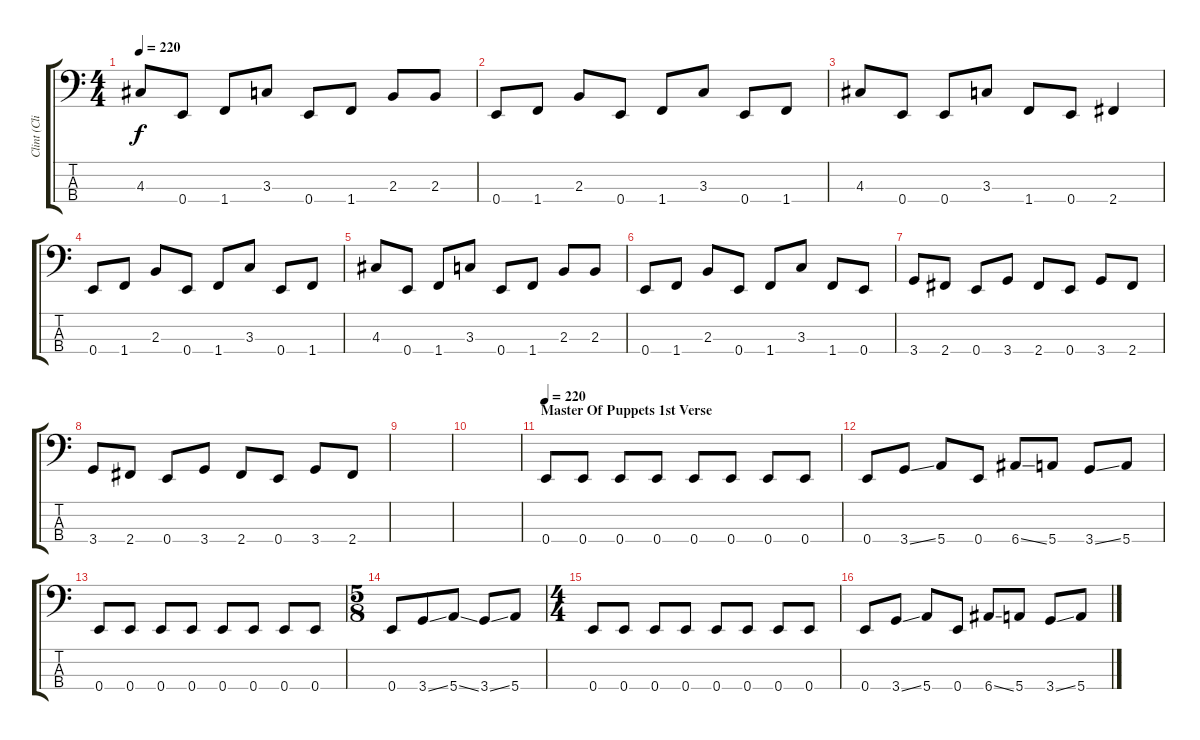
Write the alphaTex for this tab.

\track ("Clint (Cliffs Bass)" "Clint (Cli") {instrument electricbassfinger}
\staff {score tabs}
\tuning (G2 D2 A1 E1) {hide}
\ts (4 4)
\tempo 220
\clef f4
\ks c
4.3.8{dy f} 0.4.8 1.4.8 3.3.8 0.4.8 1.4.8 2.3.8 2.3.8 |
0.4.8 1.4.8 2.3.8 0.4.8 1.4.8 3.3.8 0.4.8 1.4.8 |
4.3.8 0.4.8 0.4.8 3.3.8 1.4.8 0.4.8 2.4.4 |
0.4.8 1.4.8 2.3.8 0.4.8 1.4.8 3.3.8 0.4.8 1.4.8 |
4.3.8 0.4.8 1.4.8 3.3.8 0.4.8 1.4.8 2.3.8 2.3.8 |
0.4.8 1.4.8 2.3.8 0.4.8 1.4.8 3.3.8 1.4.8 0.4.8 |
3.4.8 2.4.8 0.4.8 3.4.8 2.4.8 0.4.8 3.4.8 2.4.8 |
3.4.8 2.4.8 0.4.8 3.4.8 2.4.8 0.4.8 3.4.8 2.4.8 |
|
|
\section ("" "Master Of Puppets 1st Verse")
\tempo 220
0.4.8 0.4.8 0.4.8 0.4.8 0.4.8 0.4.8 0.4.8 0.4.8 |
0.4.8 3.4{ss}.8 5.4.8 0.4.8 6.4{ss}.8 5.4.8 3.4{ss}.8 5.4.8 |
0.4.8 0.4.8 0.4.8 0.4.8 0.4.8 0.4.8 0.4.8 0.4.8 |
\ts (5 8)
0.4.8 3.4{ss}.8 5.4{ss}.8 3.4{ss}.8 5.4.8 |
\ts (4 4)
0.4.8 0.4.8 0.4.8 0.4.8 0.4.8 0.4.8 0.4.8 0.4.8 |
0.4.8 3.4{ss}.8 5.4.8 0.4.8 6.4{ss}.8 5.4.8 3.4{ss}.8 5.4.8
